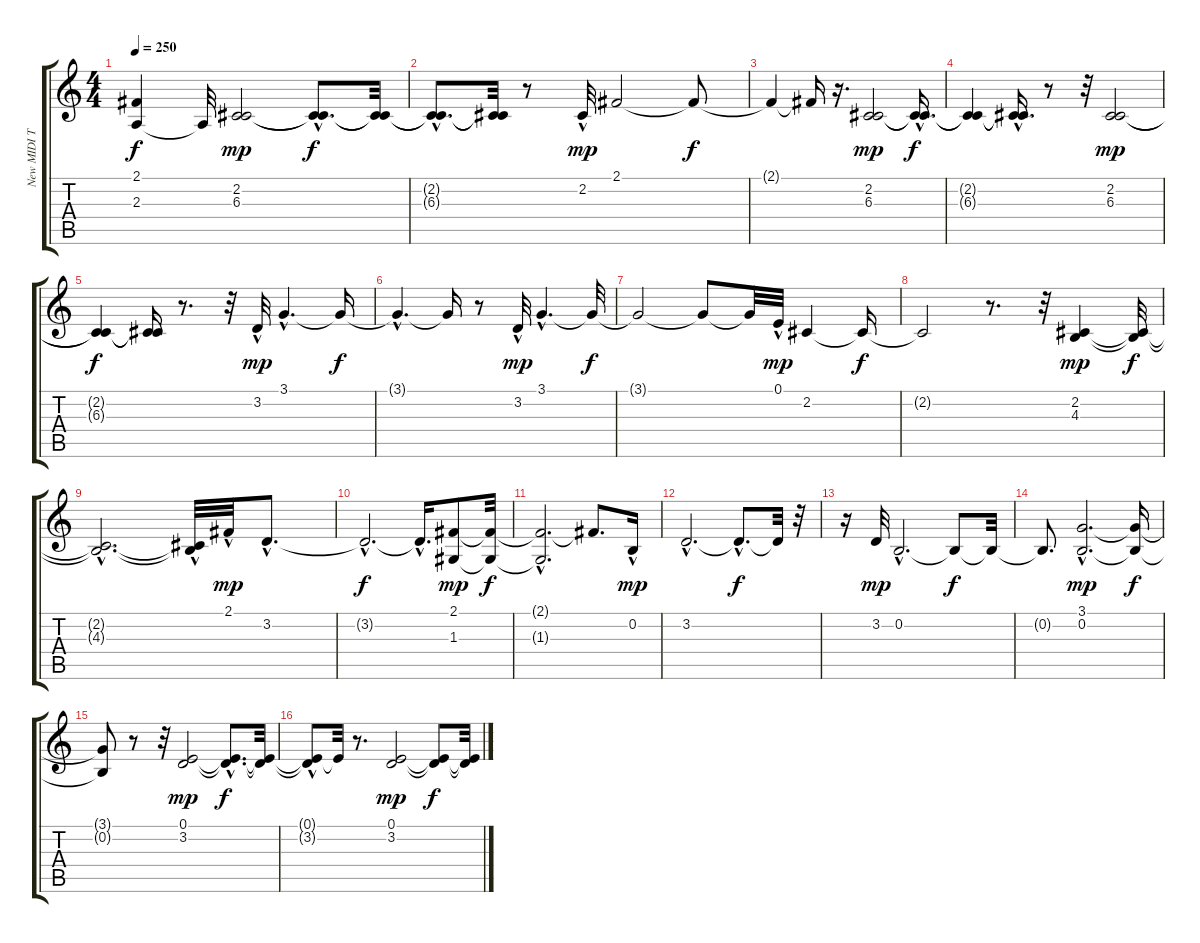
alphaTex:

\track ("New MIDI Track" "New MIDI T") {instrument clavinet}
\staff {score tabs}
\tuning (E4 B3 G3 D3 A2 E2) {hide}
\ts (4 4)
\tempo 250
\clef g2
\ks c
(2.1{t} 2.3{t}).4{dy f} 2.3{t}.32 (2.2 6.3).2{dy mp} (2.2{hac t} 6.3{hac t}).8{d dy f} (2.2{t} 6.3{t}).32 |
(2.2{hac t} 6.3{hac t}).8{d} (2.2{t} 6.3{t}).32 r.8 2.2{hac}.32{dy mp} 2.1.2 2.1{t}.8{dy f} |
2.1{t}.4 2.1{t}.16 r.16{d} (2.2 6.3).2{dy mp} (2.2{hac t} 6.3{hac t}).16{d dy f} |
(2.2{t} 6.3{t}).4 (2.2{hac t} 6.3{hac t}).16{d} r.8 r.32 (2.2 6.3).2{dy mp} |
(2.2{t} 6.3{t}).4{dy f} (2.2{t} 6.3{t}).16 r.8{d} r.32 3.2{hac}.32{dy mp} 3.1{hac}.4{d} 3.1{t}.16{dy f} |
3.1{hac t}.4{d} 3.1{t}.16 r.8 3.2{hac}.32{dy mp} 3.1{hac}.4{d} 3.1{t}.32{dy f} |
3.1{t}.2 3.1{t}.8 3.1{t}.32 0.1{hac}.32{dy mp} 2.2.4 2.2{t}.16{dy f} |
2.2{t}.2 r.8{d} r.32 (2.2 4.3).4{dy mp} (2.2{t} 4.3{t}).32{dy f} |
(2.2{hac t} 4.3{hac t}).2{d} (2.2{t} 4.3{hac t}).32 2.1{hac}.32{dy mp} 3.2{hac}.8{d} |
3.2{hac t}.2{d dy f} 3.2{hac t}.16{d} (2.1 1.3).8{dy mp} (2.1{t} 1.3{t}).32{dy f} |
(2.1{hac t} 1.3{hac t}).2{d} 2.1{t}.8{d} 0.2{hac}.16{dy mp} |
3.2{hac}.2{d} 3.2{hac t}.8{d dy f} 3.2{t}.32 r.32 |
r.16 3.2.32{dy mp} 0.2{hac}.2{d} 0.2{t}.8{dy f} 0.2{t}.32 |
0.2{t}.8{d} (3.1{hac} 0.2{hac}).2{d dy mp} (3.1{t} 0.2{t}).16{dy f} |
(3.1{t} 0.2{t}).8 r.8 r.32 (0.1 3.2).2{dy mp} (0.1{hac t} 3.2{hac t}).8{d dy f} (0.1{t} 3.2{t}).32 |
(0.1{t} 3.2{hac t}).8 0.1{t}.32 r.8{d} (0.1 3.2).2{dy mp} (0.1{t} 3.2{t}).8{dy f} (0.1{t} 3.2{t}).32
